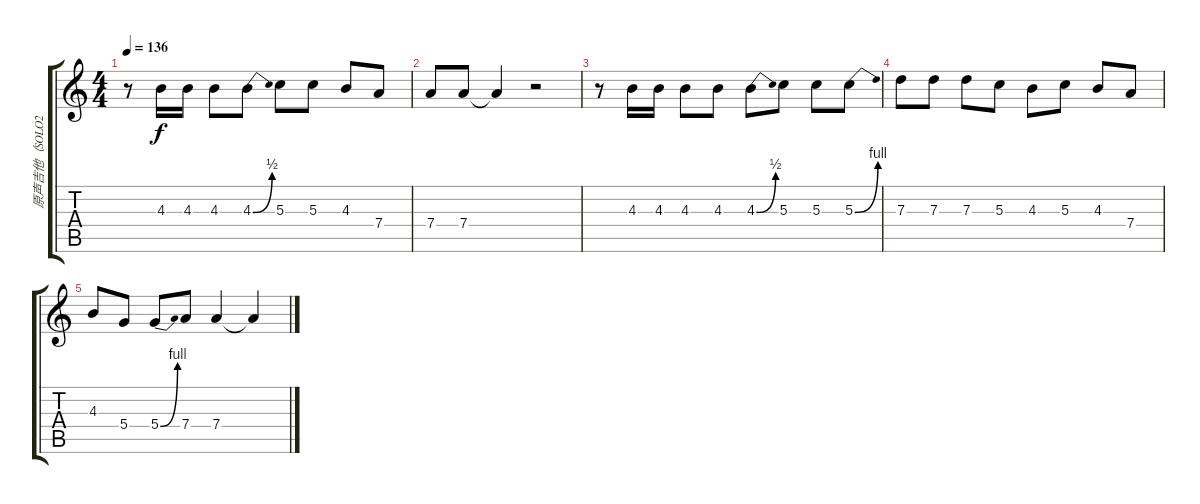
\track ("原声吉他（SOLO2）" "原声吉他（SOLO2") {instrument acousticguitarnylon}
\staff {score tabs}
\tuning (E4 B3 G3 D3 A2 E2) {hide}
\ts (4 4)
\tempo 136
\clef g2
\ks c
r.8{dy f} 4.3.16 4.3.16 4.3.8 4.3{be (bend 0 0 60 2)}.8 5.3.8 5.3.8 4.3.8 7.4.8 |
7.4.8 7.4.8 7.4{t}.4 r.2 |
r.8 4.3.16 4.3.16 4.3.8 4.3.8 4.3{be (bend 0 0 60 2)}.8 5.3.8 5.3.8 5.3{be (bend 0 0 60 4)}.8 |
7.3.8 7.3.8 7.3.8 5.3.8 4.3.8 5.3.8 4.3.8 7.4.8 |
4.3.8 5.4.8 5.4{be (bend 0 0 60 4)}.8 7.4.8 7.4.4 7.4{t}.4
